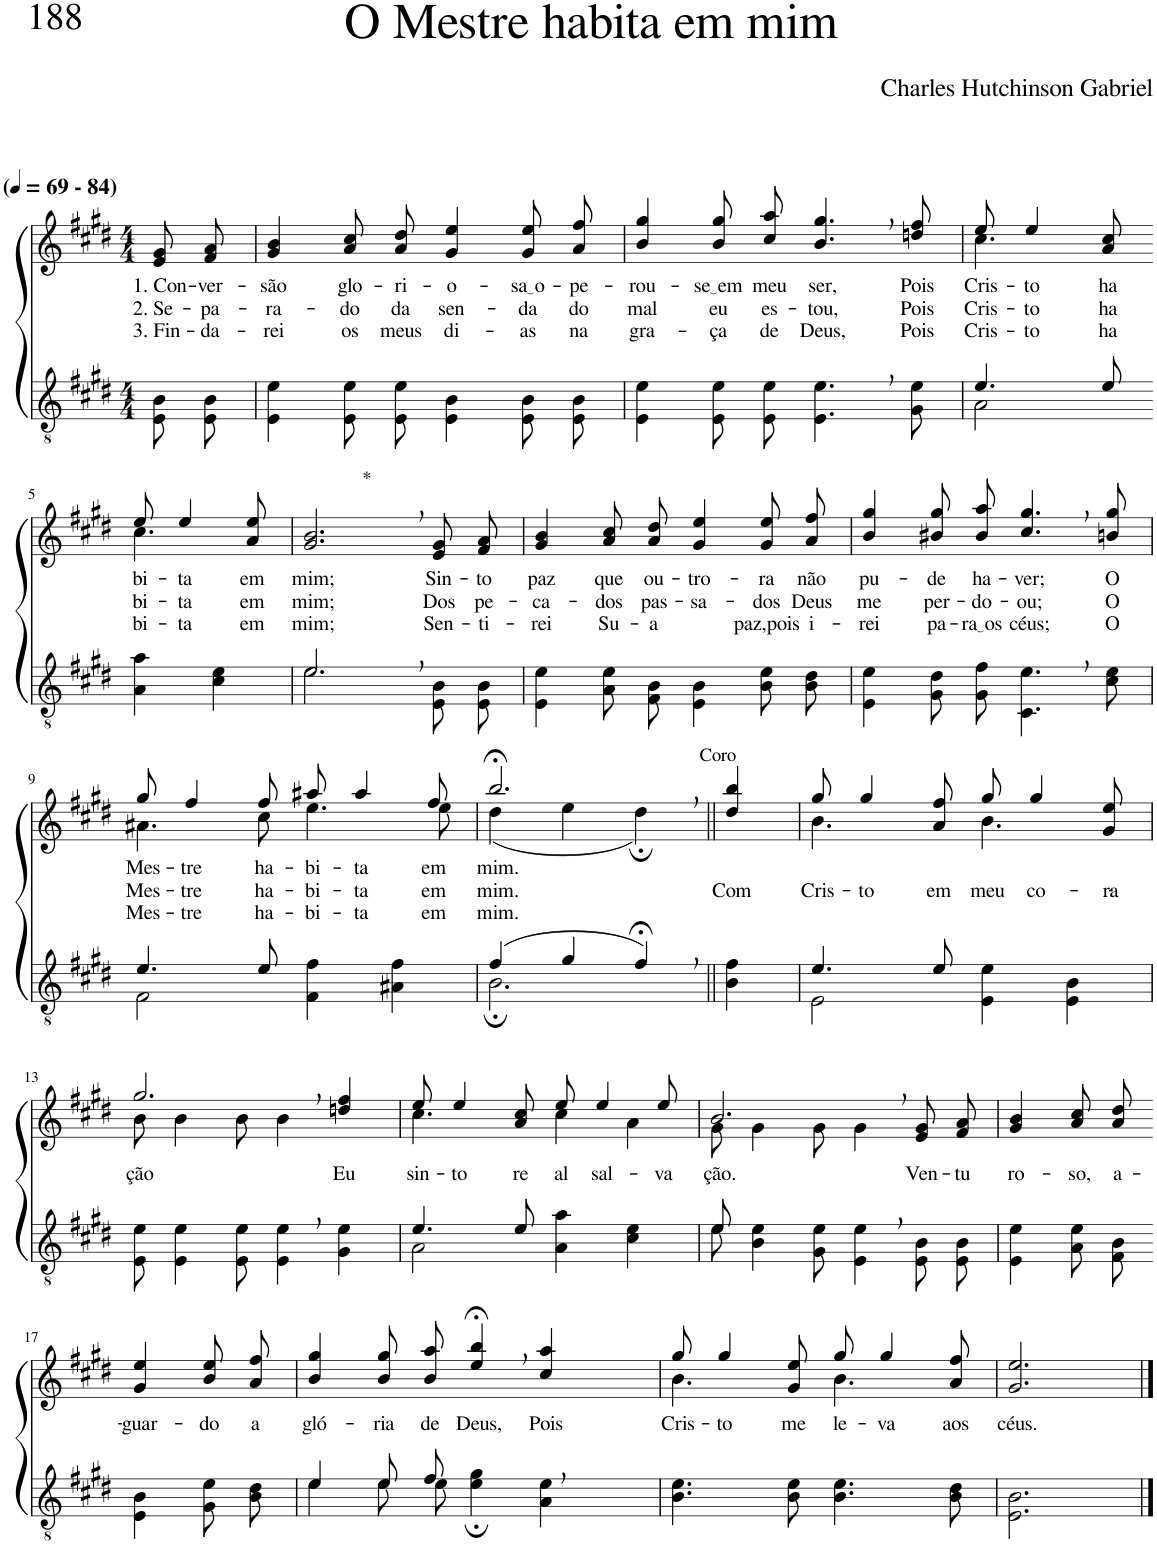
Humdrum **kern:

**kern	**kern	**text	**text	**text
*part2	*part1	*part1	*part1	*part1
*staff2	*staff1	*staff1	*staff1	*staff1
*I"Parte III e IV	*I"Parte I e II	*	*	*
*clefGv2	*clefG2	*	*	*
*Trd4c7	*Trd4c7	*	*	*
*k[f#c#g#d#]	*k[f#c#g#d#]	*	*	*
*M4/4	*M4/4	*	*	*
*MM69	*MM69	*	*	*
=1	=1	=1	=1	=1
!	!LO:TX:a:B:t=(	!	!	!
!	!LO:TX:a:B:t=- 84)	!	!	!
!	!	!LO:LY:b	!LO:LY:b	!LO:LY:b
8E/ 8B/L	8e/ 8g#/L	1. Con-	2. Se-	3. Fin-
!	!	!LO:LY:b	!LO:LY:b	!LO:LY:b
8E/ 8B/J	8f#/ 8a/J	-ver-	-pa-	-da-
=2	=2	=2	=2	=2
!	!	!LO:LY:b	!LO:LY:b	!LO:LY:b
4E\ 4e\	4g#/ 4b/	-são	-ra-	-rei
!	!	!LO:LY:b	!LO:LY:b	!LO:LY:b
8E/ 8e/L	8a\ 8cc#\L	glo-	-do	os
!	!	!LO:LY:b	!LO:LY:b	!LO:LY:b
8E/ 8e/J	8a\ 8dd#\J	-ri-	da	meus
!	!	!LO:LY:b	!LO:LY:b	!LO:LY:b
4E\ 4B\	4g#/ 4ee/	-o-	sen-	di-
!	!	!LO:LY:b	!LO:LY:b	!LO:LY:b
8E/ 8B/L	8g#\ 8ee\L	sa o	-da	-as
!	!	!LO:LY:b	!LO:LY:b	!LO:LY:b
8E/ 8B/J	8a\ 8ff#\J	-pe-	do	na
=3	=3	=3	=3	=3
!	!	!LO:LY:b	!LO:LY:b	!LO:LY:b
4E\ 4e\	4b/ 4gg#/	-rou-	mal	gra-
!	!	!LO:LY:b	!LO:LY:b	!LO:LY:b
8E/ 8e/L	8b\ 8gg#\L	se em	eu	-ça
!	!	!LO:LY:b	!LO:LY:b	!LO:LY:b
8E/ 8e/J	8cc#\ 8aa\J	meu	es-	de
!	!	!LO:LY:b	!LO:LY:b	!LO:LY:b
4.E\, 4.e\,	4.b/, 4.gg#/,	ser,	-tou,	Deus,
!	!	!LO:LY:b	!LO:LY:b	!LO:LY:b
8G#\ 8e\	8ddn/ 8ff#/	Pois	Pois	Pois
=4	=4	=4	=4	=4
*^	*^	*	*	*
!	!	!	!	!LO:LY:b	!LO:LY:b	!LO:LY:b
4.e/	2A\	8ee/	4.cc#\	Cris-	Cris-	Cris-
!	!	!	!	!LO:LY:b	!LO:LY:b	!LO:LY:b
.	.	4ee/	.	-to	-to	-to
!	!	!	!	!LO:LY:b	!LO:LY:b	!LO:LY:b
8e/	.	8a/ 8cc#/	8ryy	ha-	ha-	ha-
*v	*v	*	*	*	*	*
!!LO:LB:g=z	!!
=5-	=5-	=5-	=5-	=5-	=5-
!	!	!	!LO:LY:b	!LO:LY:b	!LO:LY:b
4A\ 4a\	8ee/	4.cc#\	-bi-	-bi-	-bi-
!	!	!	!LO:LY:b	!LO:LY:b	!LO:LY:b
.	4ee/	.	-ta	-ta	-ta
4c#\ 4e\	.	.	.	.	.
!	!	!	!LO:LY:b	!LO:LY:b	!LO:LY:b
.	8a/ 8ee/	8ryy	em	em	em
=6	=6	=6	=6	=6	=6
*^	*	*	*	*	*
!	!	!LO:TX:a:t=*	!	!	!	!
!	!	!	!	!LO:LY:b	!LO:LY:b	!LO:LY:b
*	*	*v	*v	*	*	*
2.e,/	2.e\	2.g#/, 2.b/,	mim;	mim;	mim;
!	!	!	!LO:LY:b	!LO:LY:b	!LO:LY:b
4ryy	8E/ 8B/L	8e/ 8g#/L	Sin-	Dos	Sen-
!	!	!	!LO:LY:b	!LO:LY:b	!LO:LY:b
.	8E/ 8B/J	8f#/ 8a/J	-to	pe-	-ti-
=7	=7	=7	=7	=7	=7
!	!	!	!LO:LY:b	!LO:LY:b	!LO:LY:b
*v	*v	*	*	*	*
4E\ 4e\	4g#/ 4b/	paz	-ca-	-rei
!	!	!LO:LY:b	!LO:LY:b	!LO:LY:b
8A/ 8e/L	8a\ 8cc#\L	que	-dos	Su-
!	!	!LO:LY:b	!LO:LY:b	!LO:LY:b
8F#/ 8B/J	8a\ 8dd#\J	ou-	pas-	-a
!	!	!LO:LY:b	!LO:LY:b	!
4E\ 4B\	4g#/ 4ee/	-tro-	-sa-	.
!	!	!LO:LY:b	!LO:LY:b	!LO:LY:b
8B\ 8e\L	8g#\ 8ee\L	-ra	-dos	paz,pois
!	!	!LO:LY:b	!LO:LY:b	!LO:LY:b
8B\ 8d#\J	8a\ 8ff#\J	não	Deus	i-
=8	=8	=8	=8	=8
!	!	!LO:LY:b	!LO:LY:b	!LO:LY:b
4E\ 4e\	4b/ 4gg#/	pu-	me	-rei
!	!	!LO:LY:b	!LO:LY:b	!LO:LY:b
8G#\ 8d#\L	8b#X\ 8gg#\L	-de	per-	pa-
!	!	!LO:LY:b	!LO:LY:b	!LO:LY:b
8G#\ 8f#\J	8b#\ 8aa\J	ha-	-do-	ra os
!	!	!LO:LY:b	!LO:LY:b	!LO:LY:b
4.C#\, 4.e\,	4.cc#/, 4.gg#/,	-ver;	-ou;	céus;
!	!	!LO:LY:b	!LO:LY:b	!LO:LY:b
8c#\ 8e\	8bn/ 8gg#/	O	O	O
!!LO:LB:g=z
=9	=9	=9	=9	=9
*^	*^	*	*	*
!	!	!	!	!LO:LY:b	!LO:LY:b	!LO:LY:b
4.e/	2F#\	8gg#/	4.a#X\	Mes-	Mes-	Mes-
!	!	!	!	!LO:LY:b	!LO:LY:b	!LO:LY:b
.	.	4ff#/	.	-tre	tre	-tre
!	!	!	!	!LO:LY:b	!LO:LY:b	!LO:LY:b
8e/	.	8ff#/	8cc#\	ha-	-ha-	ha-
!	!	!	!	!LO:LY:b	!LO:LY:b	!LO:LY:b
2ryy	4F#\ 4f#\	8aa#X/	4.ee\	-bi-	-bi-	-bi-
!	!	!	!	!LO:LY:b	!LO:LY:b	!LO:LY:b
.	.	4aa#/	.	ta	-ta	-ta
.	4A#X\ 4f#\	.	.	.	.	.
!	!	!	!	!LO:LY:b	!LO:LY:b	!LO:LY:b
.	.	8ff#/	8ee\	-em	em	em
=10	=10	=10	=10	=10	=10	=10
!	!	!	!	!LO:LY:b	!LO:LY:b	!LO:LY:b
(4f#/	2.B;\	2.bb;<,/	(4dd#\	mim.	mim.	mim.
4g#/	.	.	4ee\	.	.	.
!	!	!	!LO:TX:a:t=Coro	!	!	!
4f#;<,/)	.	.	4dd#;\)	.	.	.
*v	*v	*	*	*	*	*
=11||	=11||	=11||	=11||	=11||	=11||
!	!	!	!	!LO:LY:b	!
*	*v	*v	*	*	*
4B\ 4f#\	4dd#/ 4bb/	.	Com	.
=12	=12	=12	=12	=12
*^	*^	*	*	*
!	!	!	!	!	!LO:LY:b	!
4.e/	2E\	8gg#/	4.b\	.	Cris-	.
!	!	!	!	!	!LO:LY:b	!
.	.	4gg#/	.	.	-to	.
!	!	!	!	!	!LO:LY:b	!
8e/	.	8a/ 8ff#/	8ryy	.	em	.
!	!	!	!	!	!LO:LY:b	!
2ryy	4E\ 4e\	8gg#/	4.b\	.	meu	.
!	!	!	!	!	!LO:LY:b	!
.	.	4gg#/	.	.	co-	.
.	4E\ 4B\	.	.	.	.	.
!	!	!	!	!	!LO:LY:b	!
.	.	8g#/ 8ee/	8ryy	.	-ra-	.
*v	*v	*	*	*	*	*
!!LO:LB:g=z	!!
=13	=13	=13	=13	=13	=13
!	!	!	!LO:LY:b	!	!
8E\ 8e\	2.gg#,/	8b\	ção	.	.
4E\ 4e\	.	4b\	.	.	.
8E\ 8e\	.	8b\	.	.	.
4E\, 4e\,	.	4b\	.	.	.
!	!	!	!LO:LY:b	!	!
4G#\ 4e\	4ddn/ 4ff#/	4ryy	Eu	.	.
=14	=14	=14	=14	=14	=14
*^	*	*	*	*	*
!	!	!	!	!LO:LY:b	!	!
4.e/	2A\	8ee/	4.cc#\	sin-	.	.
!	!	!	!	!LO:LY:b	!	!
.	.	4ee/	.	-to	.	.
!	!	!	!	!LO:LY:b	!	!
8e/	.	8a/ 8cc#/	8ryy	re-	.	.
!	!	!	!	!LO:LY:b	!	!
2ryy	4A\ 4a\	8ee/	4cc#\	-al	.	.
!	!	!	!	!LO:LY:b	!	!
.	.	4ee/	.	sal-	.	.
.	4c#\ 4e\	.	4a\	.	.	.
!	!	!	!	!LO:LY:b	!	!
.	.	8ee/	.	-va-	.	.
=15	=15	=15	=15	=15	=15	=15
!	!	!	!	!LO:LY:b	!	!
8e/	8e\	2.b,/	8g#\	-ção.	.	.
2..ryy	4B\ 4e\	.	4g#\	.	.	.
.	8G#\ 8e\	.	8g#\	.	.	.
.	4E\ 4e\	.	4g#\	.	.	.
!	!	!	!	!LO:LY:b	!	!
.	8E/ 8B/L	8e/ 8g#/L	4ryy	Ven-	.	.
!	!	!	!	!LO:LY:b	!	!
.	8E/ 8B/J	8f#/ 8a/J	.	-tu	.	.
*	*	*v	*v	*	*	*
=16	=16	=16	=16	=16	=16
!	!	!	!LO:LY:b	!	!
*v	*v	*	*	*	*
4E\ 4e\	4g#/ 4b/	ro-	.	.
!	!	!LO:LY:b	!	!
8A/ 8e/L	8a\ 8cc#\L	-so,	.	.
!	!	!LO:LY:b	!	!
8F#/ 8B/J	8a\ 8dd#\J	a-	.	.
!!LO:LB:g=z
=17-	=17-	=17-	=17-	=17-
!	!	!LO:LY:b	!	!
4E\ 4B\	4g#/ 4ee/	-guar-	.	.
!	!	!LO:LY:b	!	!
8G#\ 8e\L	8b\ 8ee\L	-do	.	.
!	!	!LO:LY:b	!	!
8B\ 8d#\J	8a\ 8ff#\J	a	.	.
=18	=18	=18	=18	=18
*^	*	*	*	*
!	!	!	!LO:LY:b	!	!
4e/	4e\	4b/ 4gg#/	gló-	.	.
!	!	!	!LO:LY:b	!	!
8e/L	8e\L	8b\ 8gg#\L	-ria	.	.
!	!	!	!LO:LY:b	!	!
8f#/J	8e\J	8b\ 8aa\J	de	.	.
!	!	!	!LO:LY:b	!	!
2ryy	4e\; 4g#\;	4ee/;<, 4bb/;<,	Deus,	.	.
!	!	!	!LO:LY:b	!	!
.	4A\ 4e\	4cc#/ 4aa/	Pois	.	.
=19	=19	=19	=19	=19	=19
*	*	*^	*	*	*
!	!	!	!	!LO:LY:b	!	!
*v	*v	*	*	*	*	*
4.B\ 4.e\	8gg#/	4.b\	Cris-	.	.
!	!	!	!LO:LY:b	!	!
.	4gg#/	.	-to	.	.
!	!	!	!LO:LY:b	!	!
8B\ 8e\	8g#/ 8ee/	8ryy	me	.	.
!	!	!	!LO:LY:b	!	!
4.B\ 4.e\	8gg#/	4.b\	le-	.	.
!	!	!	!LO:LY:b	!	!
.	4gg#/	.	-va	.	.
!	!	!	!LO:LY:b	!	!
8B\ 8d#\	8a/ 8ff#/	8ryy	aos	.	.
=20	=20	=20	=20	=20	=20
!	!	!	!LO:LY:b	!	!
*	*v	*v	*	*	*
2.E\ 2.B\	2.g#/ 2.ee/	céus.	.	.
==	==	==	==	==
*-	*-	*-	*-	*-
